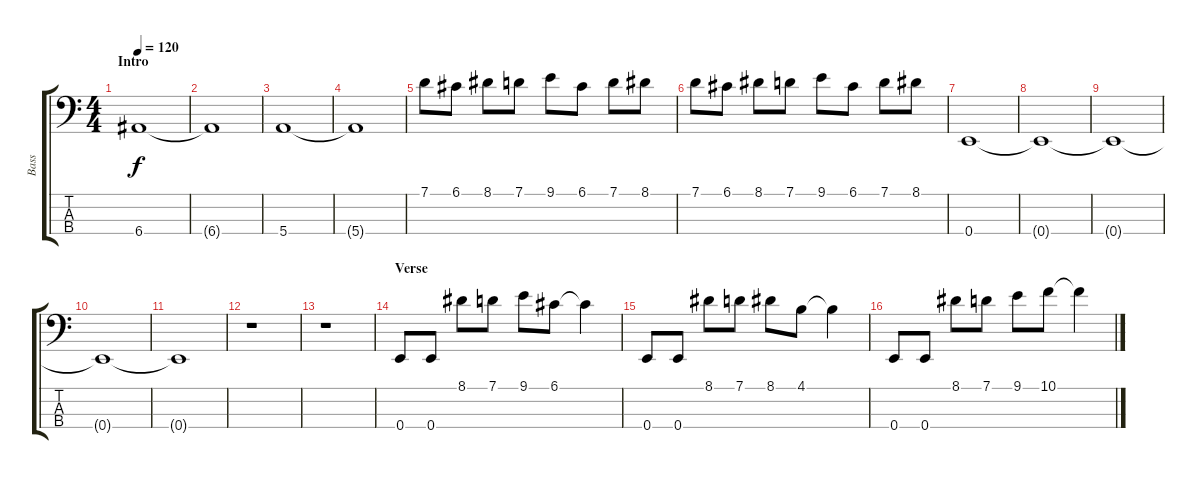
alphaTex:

\track ("Bass" "Bass") {instrument slapbass1}
\staff {score tabs}
\tuning (G2 D2 A1 E1) {hide}
\ts (4 4)
\section ("" "Intro")
\tempo 120
\clef f4
\ks c
6.4.1{dy f instrument slapbass1} |
6.4{t}.1 |
5.4.1 |
5.4{t}.1 |
7.1.8{volume 7} 6.1.8 8.1.8 7.1.8 9.1.8 6.1.8 7.1.8 8.1.8 |
7.1.8 6.1.8 8.1.8 7.1.8 9.1.8 6.1.8 7.1.8 8.1.8 |
0.4.1{volume 13} |
0.4{t}.1 |
0.4{t}.1 |
0.4{t}.1 |
0.4{t}.1 |
r.1 |
r.1 |
\section ("" "Verse")
0.4.8 0.4.8 8.1.8 7.1.8 9.1.8 6.1.8 6.1{t}.4 |
0.4.8 0.4.8 8.1.8 7.1.8 8.1.8 4.1.8 4.1{t}.4 |
0.4.8 0.4.8 8.1.8 7.1.8 9.1.8 10.1.8 10.1{t}.4
